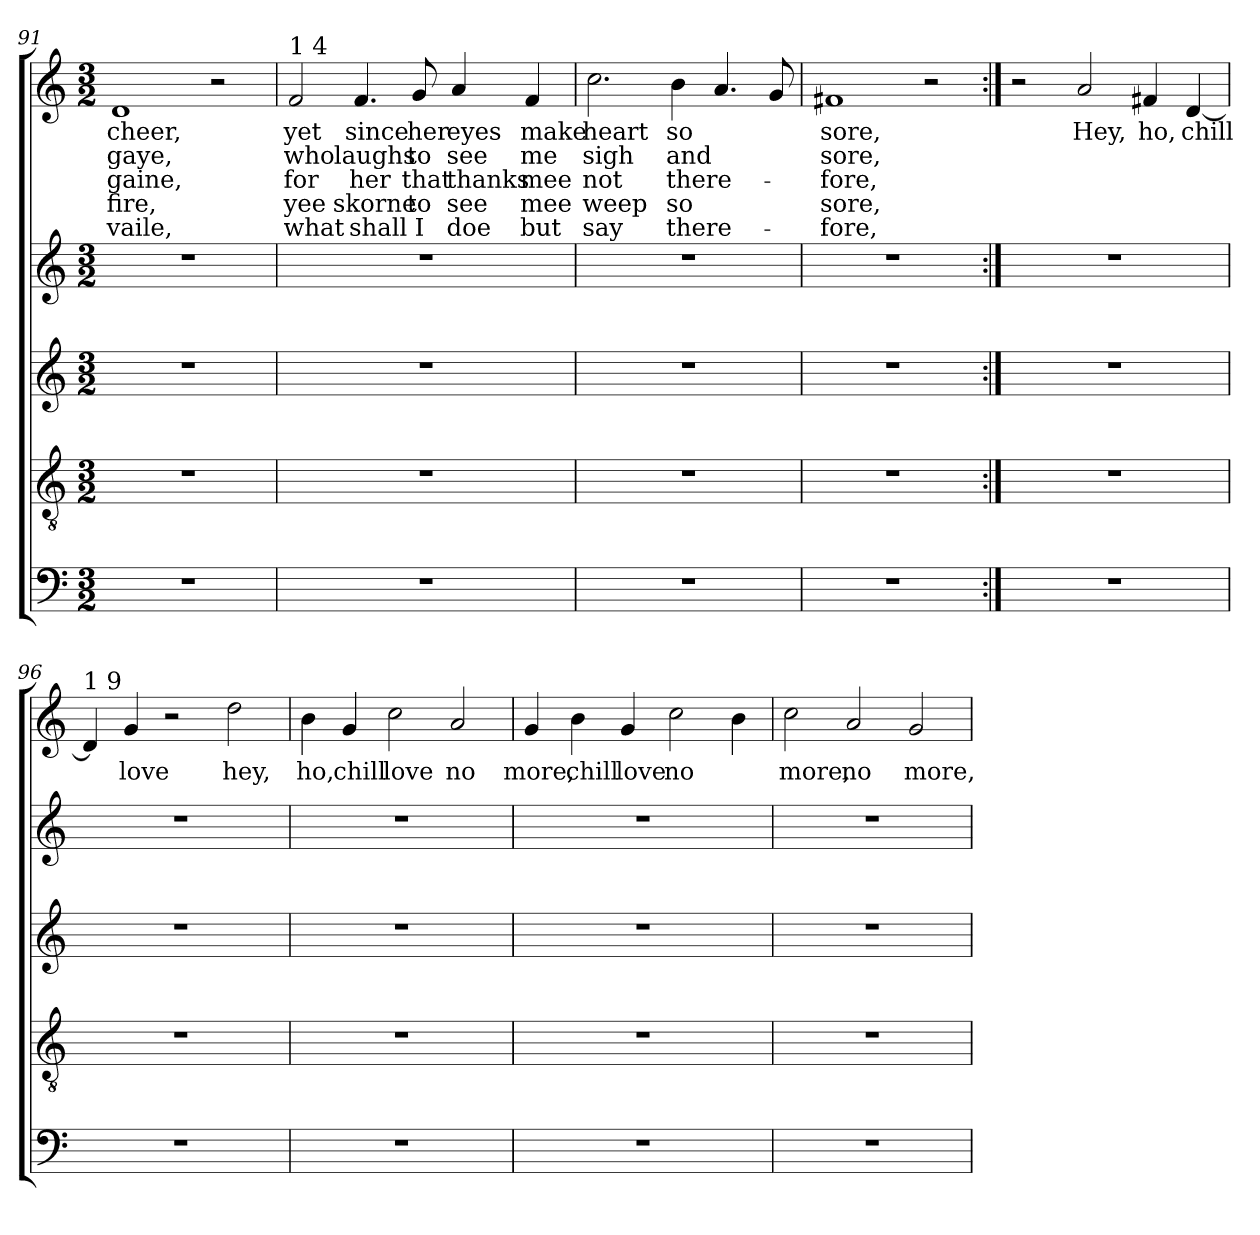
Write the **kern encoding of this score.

**kern	**kern	**kern	**kern	**kern	**text	**text	**text	**text	**text
*part5	*part4	*part3	*part2	*part1	*part1	*part1	*part1	*part1	*part1
*staff5	*staff4	*staff3	*staff2	*staff1	*staff1	*staff1	*staff1	*staff1	*staff1
*clefF4	*clefGv2	*clefG2	*clefG2	*clefG2	*	*	*	*	*
*k[]	*k[]	*k[]	*k[]	*k[]	*	*	*	*	*
*C:	*C:	*C:	*C:	*C:	*	*	*	*	*
*M3/2	*M3/2	*M3/2	*M3/2	*M3/2	*	*	*	*	*
=91	=91	=91	=91	=91	=91	=91	=91	=91	=91
!	!	!	!	!	!LO:LY:b	!LO:LY:b	!LO:LY:b	!LO:LY:b	!LO:LY:b
1.r	1.r	1.r	1.r	1d	cheer,	gaye,	gaine,	fire,	-vaile,
.	.	.	.	2r	.	.	.	.	.
!!LO:LB:g=z
=92	=92	=92	=92	=92	=92	=92	=92	=92	=92
!	!	!	!	!LO:TX:a:t=1 4	!	!	!	!	!
!	!	!	!	!	!LO:LY:b:rj	!LO:LY:b:rj	!LO:LY:b:rj	!LO:LY:b:rj	!LO:LY:b:rj
1.r	1.r	1.r	1.r	2f/	yet	who	for	yee	what
!	!	!	!	!	!LO:LY:b	!LO:LY:b	!LO:LY:b	!LO:LY:b	!LO:LY:b
.	.	.	.	4.f/	since	laughs	her	skorne	shall
!	!	!	!	!	!LO:LY:b	!LO:LY:b	!LO:LY:b	!LO:LY:b	!LO:LY:b
.	.	.	.	8g/	her	to	that	to	I
!	!	!	!	!	!LO:LY:b	!LO:LY:b	!LO:LY:b	!LO:LY:b	!LO:LY:b
.	.	.	.	4a/	eyes	see	thanks	see	doe
!	!	!	!	!	!LO:LY:b	!LO:LY:b	!LO:LY:b	!LO:LY:b	!LO:LY:b
.	.	.	.	4f/	make	me	mee	mee	but
=93	=93	=93	=93	=93	=93	=93	=93	=93	=93
!	!	!	!	!	!LO:LY:b	!LO:LY:b	!LO:LY:b	!LO:LY:b	!LO:LY:b
1.r	1.r	1.r	1.r	2.cc\	heart	sigh	not	weep	say
!	!	!	!	!	!LO:LY:b	!LO:LY:b	!LO:LY:b	!LO:LY:b	!LO:LY:b
.	.	.	.	4b\	so	and	there-	so	there-
.	.	.	.	4.a/	.	.	.	.	.
.	.	.	.	8g/	.	.	.	.	.
=94	=94	=94	=94	=94	=94	=94	=94	=94	=94
!	!	!	!	!	!LO:LY:b	!LO:LY:b	!LO:LY:b	!LO:LY:b	!LO:LY:b
1.r	1.r	1.r	1.r	1f#X	sore,	sore,	-fore,	sore,	-fore,
.	.	.	.	2r	.	.	.	.	.
=95:|!	=95:|!	=95:|!	=95:|!	=95:|!	=95:|!	=95:|!	=95:|!	=95:|!	=95:|!
1.r	1.r	1.r	1.r	2r	.	.	.	.	.
!	!	!	!	!	!LO:LY:b	!	!	!	!
.	.	.	.	2a/	Hey,	.	.	.	.
!	!	!	!	!	!LO:LY:b	!	!	!	!
.	.	.	.	4f#X/	ho,	.	.	.	.
!	!	!	!	!	!LO:LY:b	!	!	!	!
.	.	.	.	[<4d/	chill	.	.	.	.
!!LO:LB:g=z
=96	=96	=96	=96	=96	=96	=96	=96	=96	=96
!	!	!	!	!LO:TX:a:t=1 9	!	!	!	!	!
1.r	1.r	1.r	1.r	4d/]	.	.	.	.	.
!	!	!	!	!	!LO:LY:b	!	!	!	!
.	.	.	.	4g/	love	.	.	.	.
.	.	.	.	2r	.	.	.	.	.
!	!	!	!	!	!LO:LY:b	!	!	!	!
.	.	.	.	2dd\	hey,	.	.	.	.
=97	=97	=97	=97	=97	=97	=97	=97	=97	=97
!	!	!	!	!	!LO:LY:b	!	!	!	!
1.r	1.r	1.r	1.r	4b\	ho,	.	.	.	.
!	!	!	!	!	!LO:LY:b	!	!	!	!
.	.	.	.	4g/	chill	.	.	.	.
!	!	!	!	!	!LO:LY:b	!	!	!	!
.	.	.	.	2cc\	love	.	.	.	.
!	!	!	!	!	!LO:LY:b	!	!	!	!
.	.	.	.	2a/	no	.	.	.	.
=98	=98	=98	=98	=98	=98	=98	=98	=98	=98
!	!	!	!	!	!LO:LY:b	!	!	!	!
1.r	1.r	1.r	1.r	4g/	more,	.	.	.	.
!	!	!	!	!	!LO:LY:b	!	!	!	!
.	.	.	.	4b\	chill	.	.	.	.
!	!	!	!	!	!LO:LY:b	!	!	!	!
.	.	.	.	4g/	love	.	.	.	.
!	!	!	!	!	!LO:LY:b	!	!	!	!
.	.	.	.	2cc\	no	.	.	.	.
.	.	.	.	4b\	.	.	.	.	.
=99	=99	=99	=99	=99	=99	=99	=99	=99	=99
!	!	!	!	!	!LO:LY:b	!	!	!	!
1.r	1.r	1.r	1.r	2cc\	more,	.	.	.	.
!	!	!	!	!	!LO:LY:b	!	!	!	!
.	.	.	.	2a/	no	.	.	.	.
!	!	!	!	!	!LO:LY:b	!	!	!	!
.	.	.	.	2g/	more,	.	.	.	.
=	=	=	=	=	=	=	=	=	=
*-	*-	*-	*-	*-	*-	*-	*-	*-	*-
